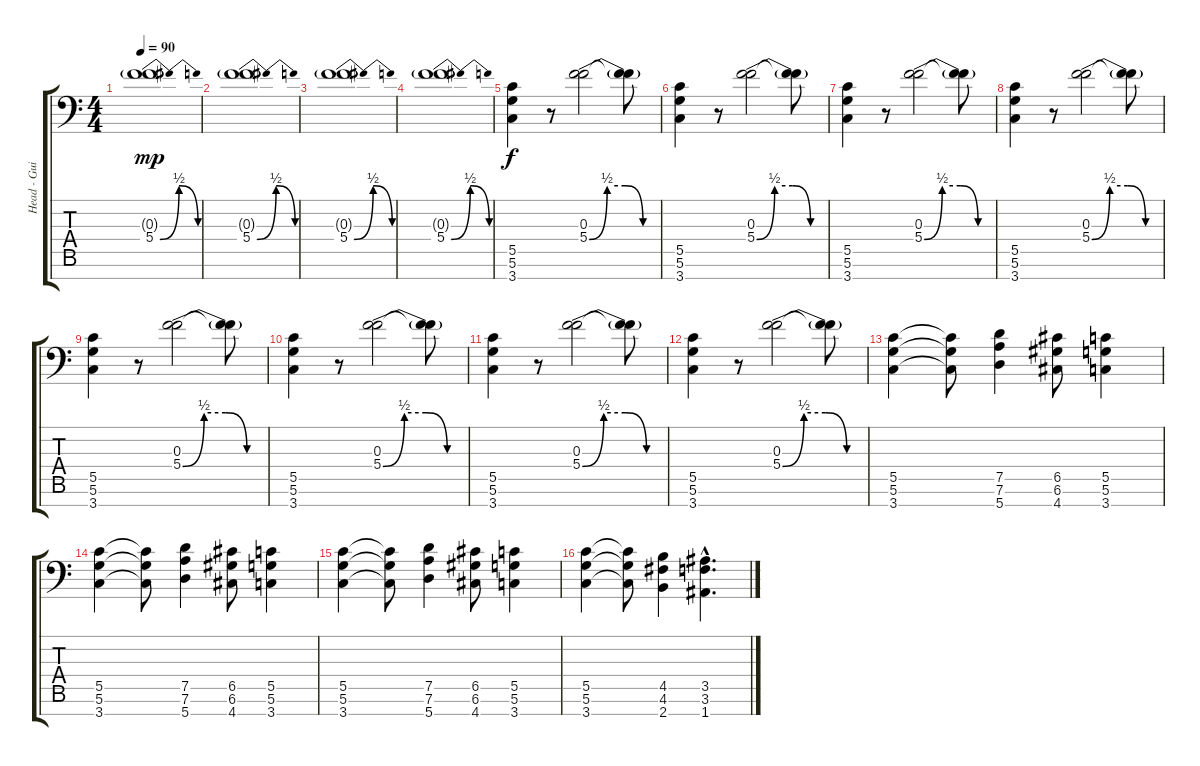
\track ("Head - Guitar" "Head - Gui") {instrument distortionguitar}
\staff {score tabs}
\tuning (D4 A3 F3 C3 G2 D2 A1) {hide}
\ts (4 4)
\tempo 90
\clef f4
\ks c
(0.3{g} 5.4{be (bendrelease 0 0 24 2 40 2 60 0)}).1{dy mp} |
(0.3{g} 5.4{be (bendrelease 0 0 24 2 40 2 60 0)}).1 |
(0.3{g} 5.4{be (bendrelease 0 0 24 2 40 2 60 0)}).1 |
(0.3{g} 5.4{be (bendrelease 0 0 24 2 40 2 60 0)}).1 |
(5.5 5.6 3.7).4{dy f} r.8 (0.3 5.4{be (custom 0 0 15 2 30 2 45 0 60 0)}).2 (0.3{t} 5.4{t}).8 |
(5.5 5.6 3.7).4 r.8 (0.3 5.4{be (custom 0 0 15 2 30 2 45 0 60 0)}).2 (0.3{t} 5.4{t}).8 |
(5.5 5.6 3.7).4 r.8 (0.3 5.4{be (custom 0 0 15 2 30 2 45 0 60 0)}).2 (0.3{t} 5.4{t}).8 |
(5.5 5.6 3.7).4 r.8 (0.3 5.4{be (custom 0 0 15 2 30 2 45 0 60 0)}).2 (0.3{t} 5.4{t}).8 |
(5.5 5.6 3.7).4 r.8 (0.3 5.4{be (custom 0 0 15 2 30 2 45 0 60 0)}).2 (0.3{t} 5.4{t}).8 |
(5.5 5.6 3.7).4 r.8 (0.3 5.4{be (custom 0 0 15 2 30 2 45 0 60 0)}).2 (0.3{t} 5.4{t}).8 |
(5.5 5.6 3.7).4 r.8 (0.3 5.4{be (custom 0 0 15 2 30 2 45 0 60 0)}).2 (0.3{t} 5.4{t}).8 |
(5.5 5.6 3.7).4 r.8 (0.3 5.4{be (custom 0 0 15 2 30 2 45 0 60 0)}).2 (0.3{t} 5.4{t}).8 |
(5.5 5.6 3.7).4 (5.5{t} 5.6{t} 3.7{t}).8 (7.5 7.6 5.7).4 (6.5 6.6 4.7).8 (5.5 5.6 3.7).4 |
(5.5 5.6 3.7).4 (5.5{t} 5.6{t} 3.7{t}).8 (7.5 7.6 5.7).4 (6.5 6.6 4.7).8 (5.5 5.6 3.7).4 |
(5.5 5.6 3.7).4 (5.5{t} 5.6{t} 3.7{t}).8 (7.5 7.6 5.7).4 (6.5 6.6 4.7).8 (5.5 5.6 3.7).4 |
(5.5 5.6 3.7).4 (5.5{t} 5.6{t} 3.7{t}).8 (4.5 4.6 2.7).4 (3.5{hac} 3.6{hac} 1.7{hac}).4{d}
